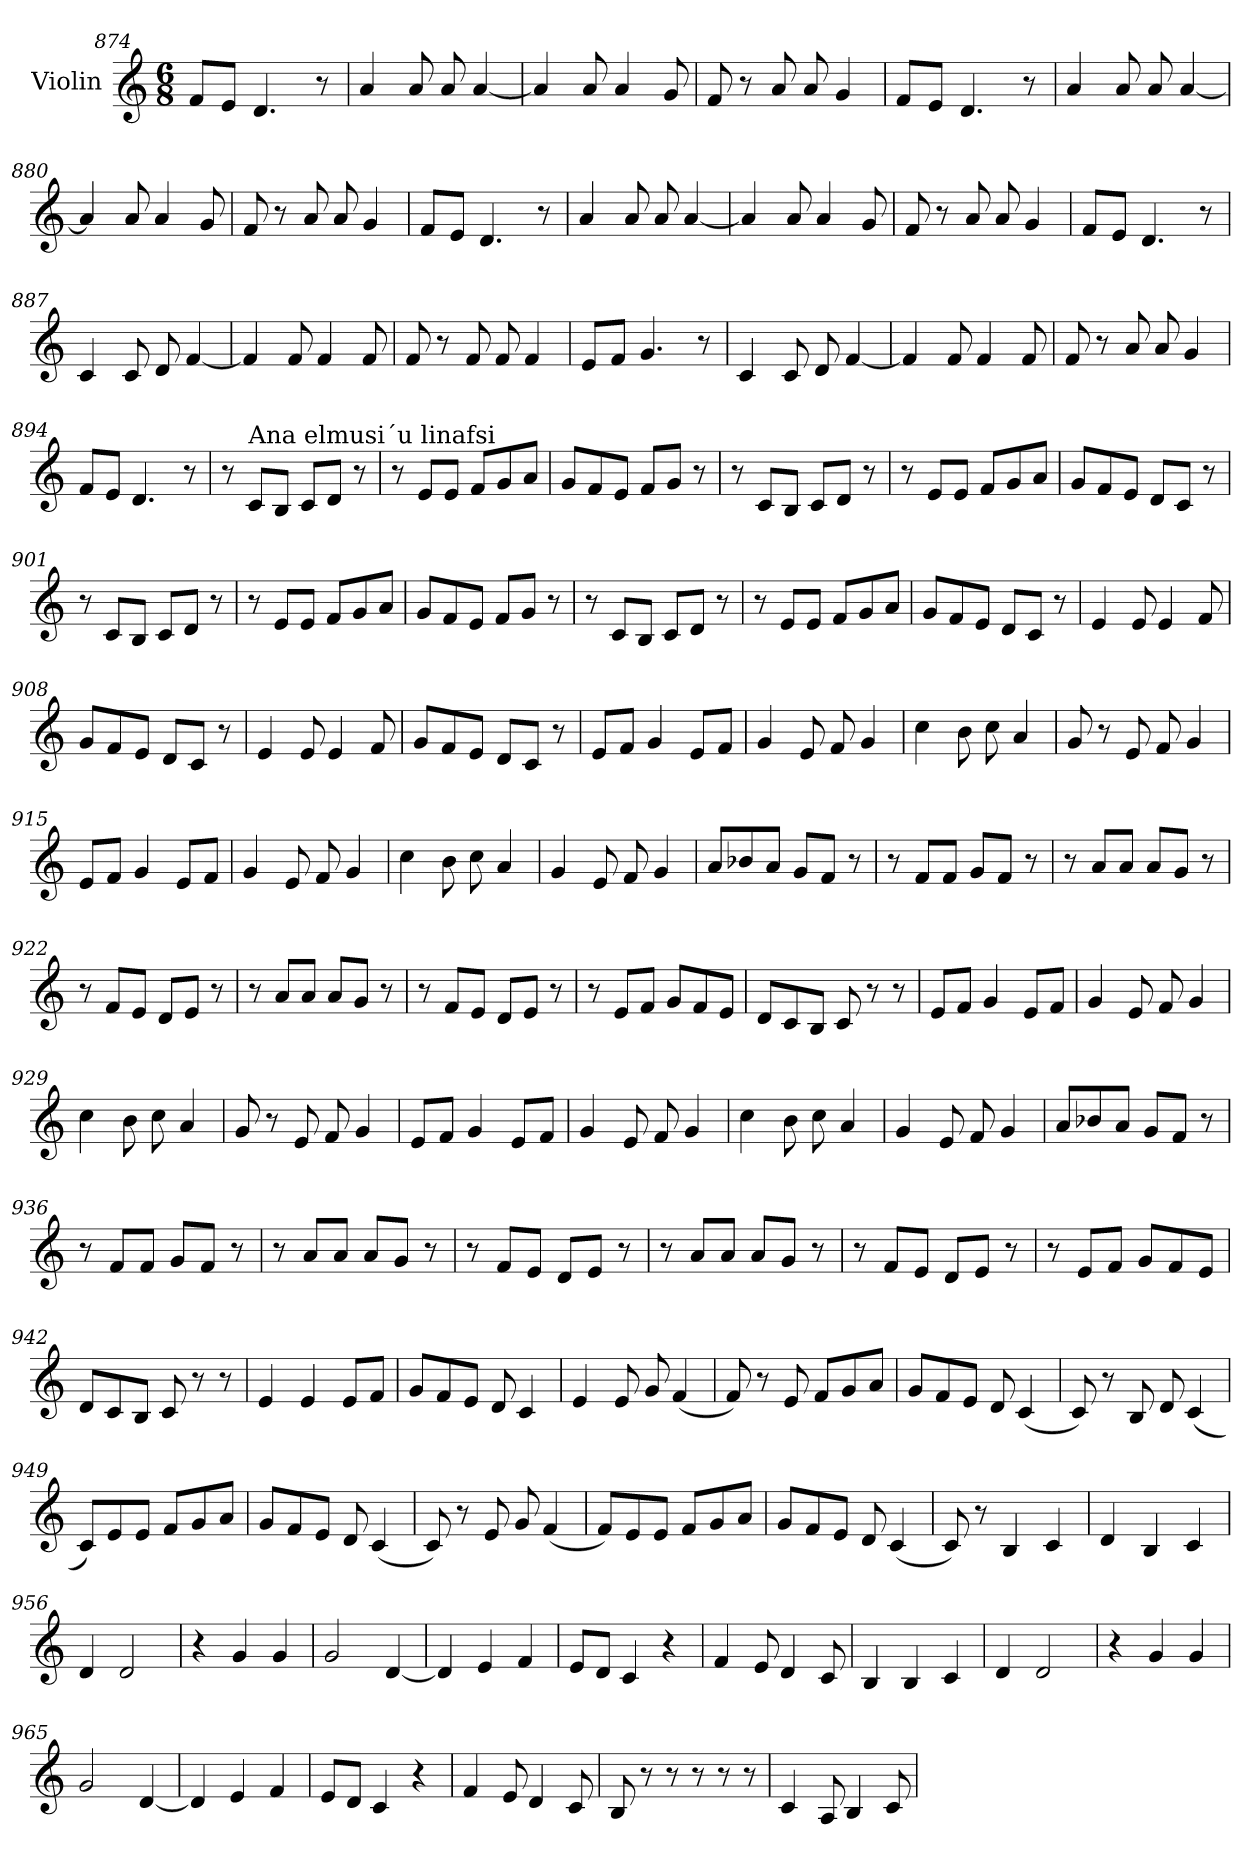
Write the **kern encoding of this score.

**kern
*part1
*staff1
*I"Violin
*clefG2
*k[]
*C:
*M6/8
=874
8f/L
8e/J
4.d/
8r
!!LO:PB:g=z
=875
4a/
8a/
8a/
[4a/
=876
4a/]
8a/
4a/
8g/
=877
8f/
8r
8a/
8a/
4g/
!!LO:PB:g=z
=878
8f/L
8e/J
4.d/
8r
=879
4a/
8a/
8a/
[4a/
=880
4a/]
8a/
4a/
8g/
!!LO:PB:g=z
=881
8f/
8r
8a/
8a/
4g/
=882
8f/L
8e/J
4.d/
8r
=883
4a/
8a/
8a/
[4a/
!!LO:PB:g=z
=884
4a/]
8a/
4a/
8g/
=885
8f/
8r
8a/
8a/
4g/
=886
8f/L
8e/J
4.d/
8r
!!LO:PB:g=z
=887
4c/
8c/
8d/
[4f/
=888
4f/]
8f/
4f/
8f/
=889
8f/
8r
8f/
8f/
4f/
!!LO:PB:g=z
=890
8e/L
8f/J
4.g/
8r
=891
4c/
8c/
8d/
[4f/
=892
4f/]
8f/
4f/
8f/
!!LO:PB:g=z
=893
8f/
8r
8a/
8a/
4g/
=894
8f/L
8e/J
4.d/
8r
=895
*MM130
8r
!LO:TX:a:t=Ana elmusi´u linafsi
8c/L
8B/J
8c/L
8d/J
8r
!!LO:PB:g=z
=896
8r
8e/L
8e/J
8f/L
8g/
8a/J
=897
8g/L
8f/
8e/J
8f/L
8g/J
8r
!!LO:PB:g=z
=898
8r
8c/L
8B/J
8c/L
8d/J
8r
=899
8r
8e/L
8e/J
8f/L
8g/
8a/J
=900
8g/L
8f/
8e/J
8d/L
8c/J
8r
!!LO:PB:g=z
=901
8r
8c/L
8B/J
8c/L
8d/J
8r
=902
8r
8e/L
8e/J
8f/L
8g/
8a/J
!!LO:PB:g=z
=903
8g/L
8f/
8e/J
8f/L
8g/J
8r
=904
8r
8c/L
8B/J
8c/L
8d/J
8r
=905
8r
8e/L
8e/J
8f/L
8g/
8a/J
!!LO:PB:g=z
=906
8g/L
8f/
8e/J
8d/L
8c/J
8r
=907
4e/
8e/
4e/
8f/
!!LO:PB:g=z
=908
8g/L
8f/
8e/J
8d/L
8c/J
8r
=909
4e/
8e/
4e/
8f/
=910
8g/L
8f/
8e/J
8d/L
8c/J
8r
=911
8e/L
8f/J
4g/
8e/L
8f/J
=912
4g/
8e/
8f/
4g/
!!LO:PB:g=z
=913
4cc\
8b\
8cc\
4a/
=914
8g/
8r
8e/
8f/
4g/
=915
8e/L
8f/J
4g/
8e/L
8f/J
=916
4g/
8e/
8f/
4g/
!!LO:PB:g=z
=917
4cc\
8b\
8cc\
4a/
=918
4g/
8e/
8f/
4g/
!!LO:PB:g=z
=919
8a/L
8b-X/
8a/J
8g/L
8f/J
8r
=920
8r
8f/L
8f/J
8g/L
8f/J
8r
=921
8r
8a/L
8a/J
8a/L
8g/J
8r
=922
8r
8f/L
8e/J
8d/L
8e/J
8r
!!LO:PB:g=z
=923
8r
8a/L
8a/J
8a/L
8g/J
8r
=924
8r
8f/L
8e/J
8d/L
8e/J
8r
!!LO:PB:g=z
=925
8r
8e/L
8f/J
8g/L
8f/
8e/J
=926
8d/L
8c/
8B/J
8c/
8r
8r
=927
8e/L
8f/J
4g/
8e/L
8f/J
!!LO:PB:g=z
=928
4g/
8e/
8f/
4g/
=929
4cc\
8b\
8cc\
4a/
!!LO:PB:g=z
=930
8g/
8r
8e/
8f/
4g/
=931
8e/L
8f/J
4g/
8e/L
8f/J
=932
4g/
8e/
8f/
4g/
=933
4cc\
8b\
8cc\
4a/
!!LO:PB:g=z
=934
4g/
8e/
8f/
4g/
=935
8a/L
8b-X/
8a/J
8g/L
8f/J
8r
!!LO:PB:g=z
=936
8r
8f/L
8f/J
8g/L
8f/J
8r
=937
8r
8a/L
8a/J
8a/L
8g/J
8r
=938
8r
8f/L
8e/J
8d/L
8e/J
8r
!!LO:PB:g=z
=939
8r
8a/L
8a/J
8a/L
8g/J
8r
=940
8r
8f/L
8e/J
8d/L
8e/J
8r
!!LO:PB:g=z
=941
8r
8e/L
8f/J
8g/L
8f/
8e/J
=942
8d/L
8c/
8B/J
8c/
8r
8r
=943
4e/
4e/
8e/L
8f/J
!!LO:PB:g=z
=944
8g/L
8f/
8e/J
8d/
4c/
=945
4e/
8e/
8g/
(4f/
!!LO:PB:g=z
=946
8f/)
8r
8e/
8f/L
8g/
8a/J
=947
8g/L
8f/
8e/J
8d/
(4c/
=948
8c/)
8r
8B/
8d/
(4c/
!!LO:PB:g=z
=949
8c/L)
8e/
8e/J
8f/L
8g/
8a/J
=950
8g/L
8f/
8e/J
8d/
(4c/
!!LO:PB:g=z
=951
8c/)
8r
8e/
8g/
(4f/
=952
8f/L)
8e/
8e/J
8f/L
8g/
8a/J
=953
8g/L
8f/
8e/J
8d/
(4c/
=954
8c/)
8r
4B/
4c/
=955
4d/
4B/
4c/
!!LO:PB:g=z
=956
4d/
2d/
=957
4r
4g/
4g/
=958
2g/
[4d/
=959
4d/]
4e/
4f/
=960
8e/L
8d/J
4c/
4r
!!LO:PB:g=z
=961
4f/
8e/
4d/
8c/
=962
4B/
4B/
4c/
!!LO:PB:g=z
=963
4d/
2d/
=964
4r
4g/
4g/
=965
2g/
[4d/
=966
4d/]
4e/
4f/
=967
8e/L
8d/J
4c/
4r
!!LO:PB:g=z
=968
4f/
8e/
4d/
8c/
=969
8B/
8r
8r
8r
8r
8r
!!LO:PB:g=z
=970
4c/
8A/
4B/
8c/
=
*-
